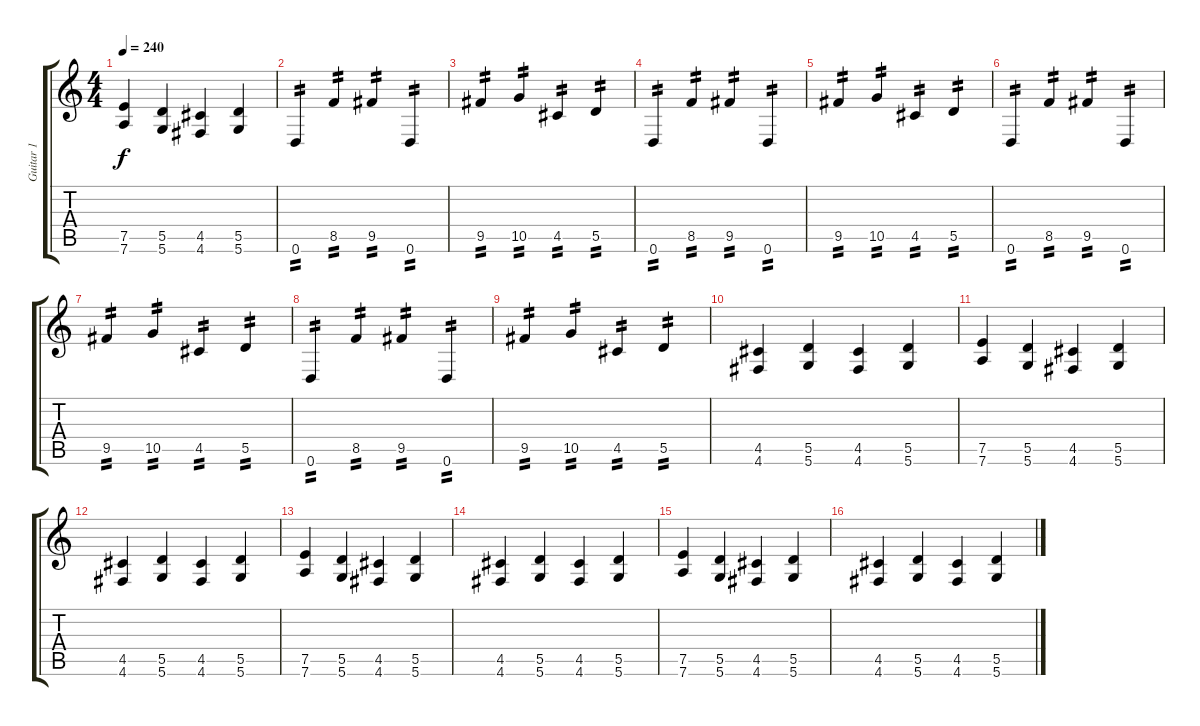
\track ("Guitar 1" "Guitar 1") {instrument distortionguitar}
\staff {score tabs}
\tuning (E4 B3 G3 D3 A2 D2) {hide}
\ts (4 4)
\tempo 240
\clef g2
\ks c
(7.5 7.6).4{dy f} (5.5 5.6).4 (4.5 4.6).4 (5.5 5.6).4 |
0.6.4{tp 2} 8.5.4{tp 2} 9.5.4{tp 2} 0.6.4{tp 2} |
9.5.4{tp 2} 10.5.4{tp 2} 4.5.4{tp 2} 5.5.4{tp 2} |
0.6.4{tp 2} 8.5.4{tp 2} 9.5.4{tp 2} 0.6.4{tp 2} |
9.5.4{tp 2} 10.5.4{tp 2} 4.5.4{tp 2} 5.5.4{tp 2} |
0.6.4{tp 2} 8.5.4{tp 2} 9.5.4{tp 2} 0.6.4{tp 2} |
9.5.4{tp 2} 10.5.4{tp 2} 4.5.4{tp 2} 5.5.4{tp 2} |
0.6.4{tp 2} 8.5.4{tp 2} 9.5.4{tp 2} 0.6.4{tp 2} |
9.5.4{tp 2} 10.5.4{tp 2} 4.5.4{tp 2} 5.5.4{tp 2} |
(4.5 4.6).4 (5.5 5.6).4 (4.5 4.6).4 (5.5 5.6).4 |
(7.5 7.6).4 (5.5 5.6).4 (4.5 4.6).4 (5.5 5.6).4 |
(4.5 4.6).4 (5.5 5.6).4 (4.5 4.6).4 (5.5 5.6).4 |
(7.5 7.6).4 (5.5 5.6).4 (4.5 4.6).4 (5.5 5.6).4 |
(4.5 4.6).4 (5.5 5.6).4 (4.5 4.6).4 (5.5 5.6).4 |
(7.5 7.6).4 (5.5 5.6).4 (4.5 4.6).4 (5.5 5.6).4 |
(4.5 4.6).4 (5.5 5.6).4 (4.5 4.6).4 (5.5 5.6).4
